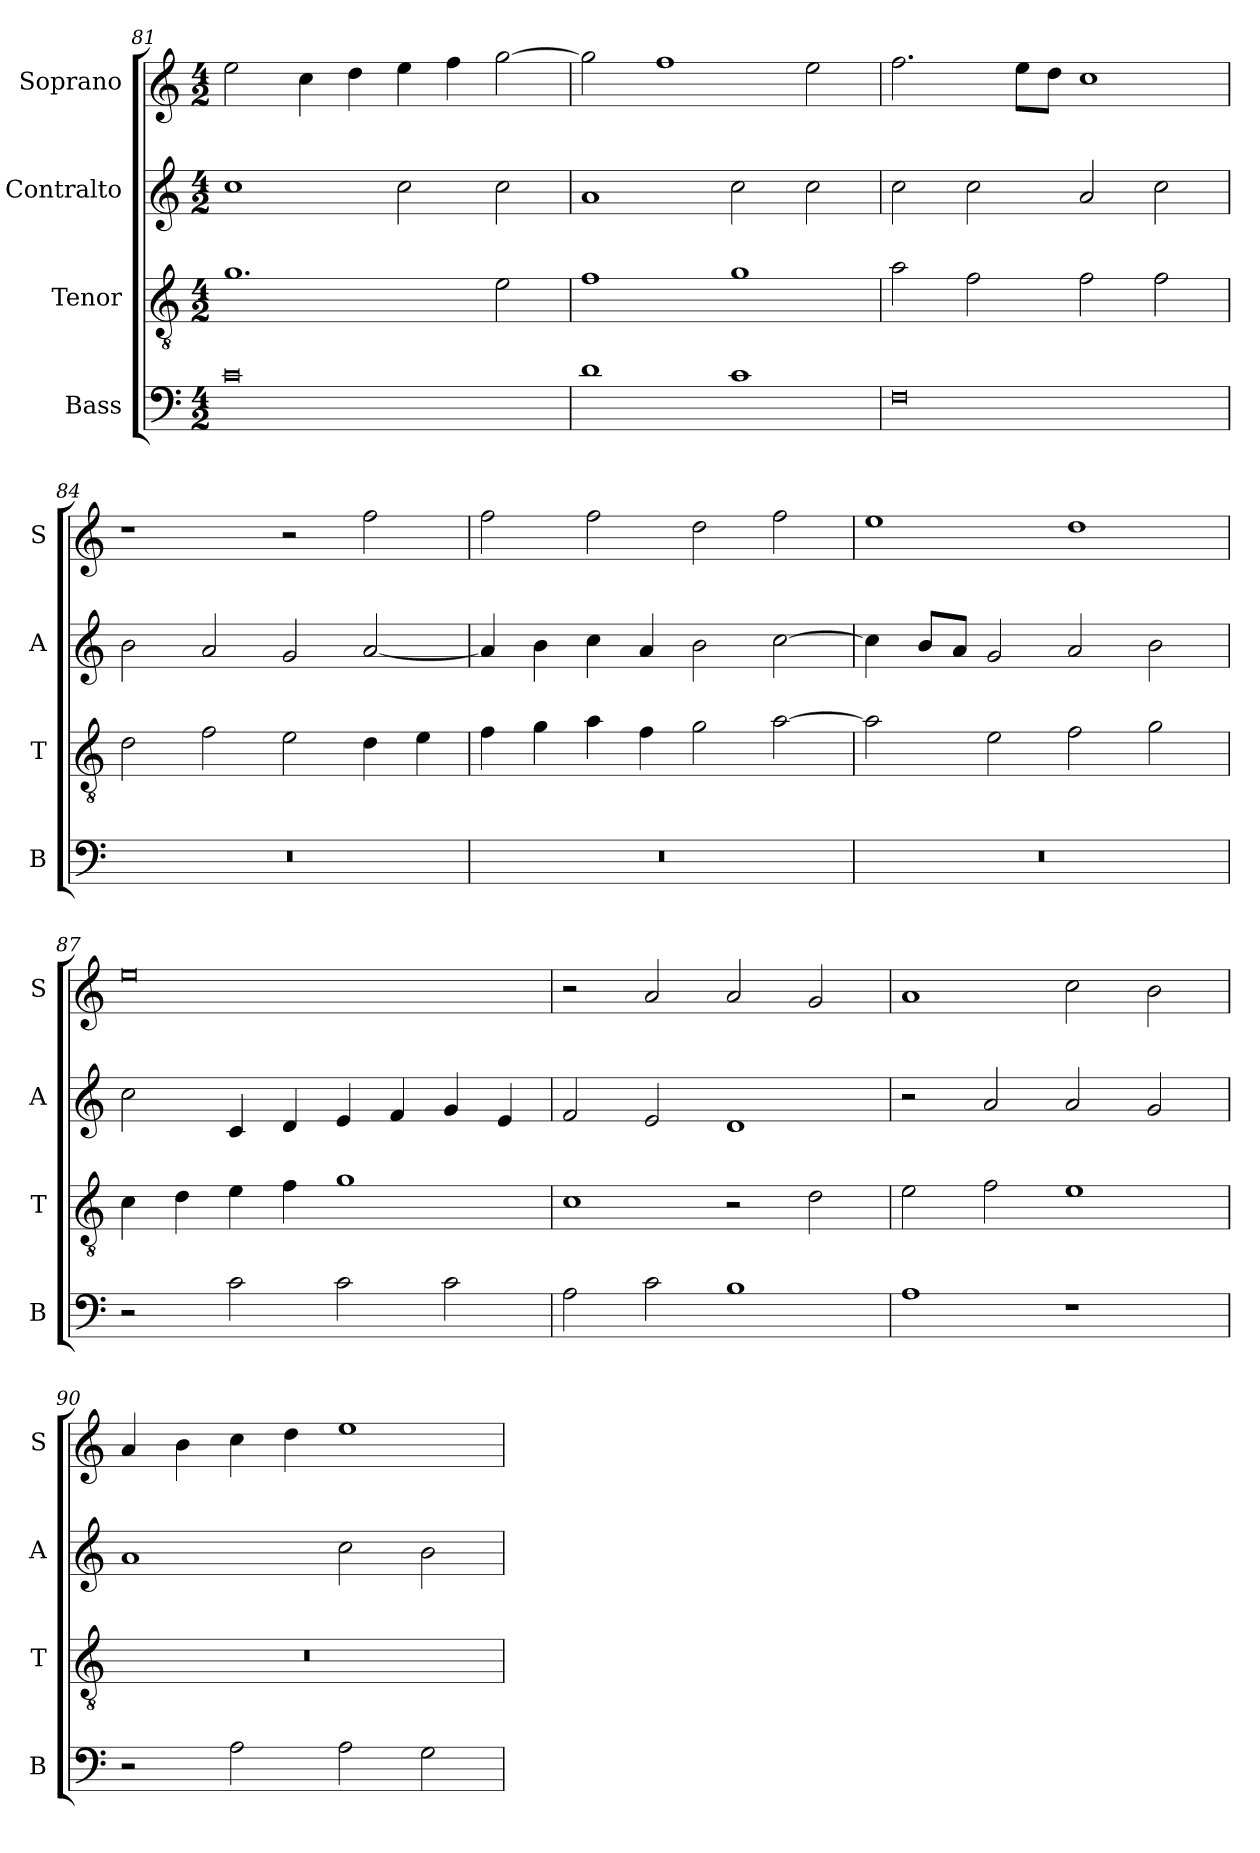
**kern	**kern	**kern	**kern
*part4	*part3	*part2	*part1
*staff4	*staff3	*staff2	*staff1
*I"Bass	*I"Tenor	*I"Contralto	*I"Soprano
*I'B	*I'T	*I'A	*I'S
*clefF4	*clefGv2	*clefG2	*clefG2
*k[]	*k[]	*k[]	*k[]
*G:mix	*G:mix	*G:mix	*G:mix
*M4/2	*M4/2	*M4/2	*M4/2
=81	=81	=81	=81
0c	1.g	1cc	2ee
.	.	.	4cc
.	.	.	4dd
.	.	2cc	4ee
.	.	.	4ff
.	2e	2cc	[2gg
=82	=82	=82	=82
1d	1f	1a	2gg]
.	.	.	1ff
1c	1g	2cc	.
.	.	2cc	2ee
=83	=83	=83	=83
0F	2a	2cc	2.ff
.	2f	2cc	.
.	.	.	8ee\L
.	.	.	8dd\J
.	2f	2a	1cc
.	2f	2cc	.
=84	=84	=84	=84
0r	2d	2b	1r
.	2f	2a	.
.	2e	2g	2r
.	4d	[2a	2ff
.	4e	.	.
=85	=85	=85	=85
0r	4f	4a]	2ff
.	4g	4b	.
.	4a	4cc	2ff
.	4f	4a	.
.	2g	2b	2dd
.	[2a	[2cc	2ff
=86	=86	=86	=86
0r	2a]	4cc]	1ee
.	.	8b/L	.
.	.	8a/J	.
.	2e	2g	.
.	2f	2a	1dd
.	2g	2b	.
=87	=87	=87	=87
2r	4c	2cc	0ee
.	4d	.	.
2c	4e	4c	.
.	4f	4d	.
2c	1g	4e	.
.	.	4f	.
2c	.	4g	.
.	.	4e	.
=88	=88	=88	=88
2A	1c	2f	2r
2c	.	2e	2a
1B	2r	1d	2a
.	2d	.	2g
=89	=89	=89	=89
1A	2e	2r	1a
.	2f	2a	.
1r	1e	2a	2cc
.	.	2g	2b
=90	=90	=90	=90
2r	0r	1a	4a
.	.	.	4b
2A	.	.	4cc
.	.	.	4dd
2A	.	2cc	1ee
2G	.	2b	.
=	=	=	=
*-	*-	*-	*-
